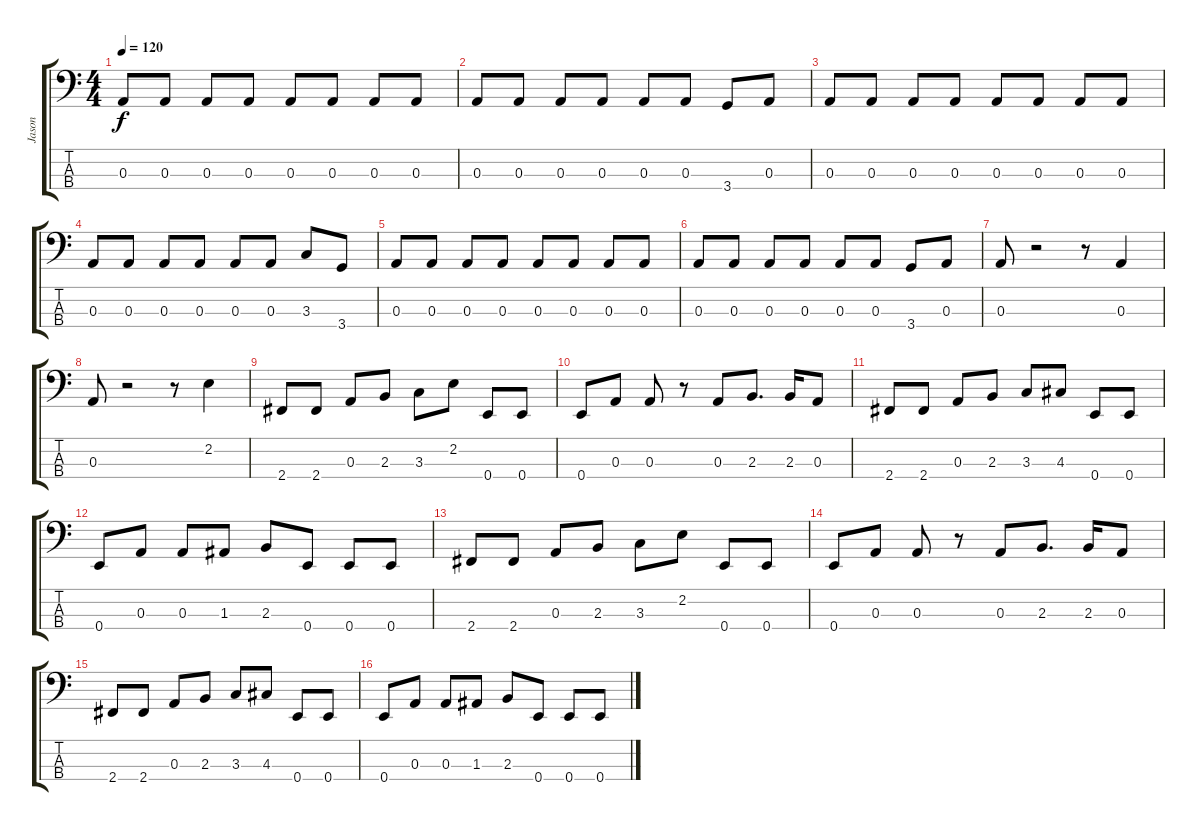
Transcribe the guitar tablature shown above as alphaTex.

\track ("Jason" "Jason") {instrument electricbasspick}
\staff {score tabs}
\tuning (G2 D2 A1 E1) {hide}
\ts (4 4)
\tempo 120
\clef f4
\ks c
0.3.8{dy f} 0.3.8 0.3.8 0.3.8 0.3.8 0.3.8 0.3.8 0.3.8 |
0.3.8 0.3.8 0.3.8 0.3.8 0.3.8 0.3.8 3.4.8 0.3.8 |
0.3.8 0.3.8 0.3.8 0.3.8 0.3.8 0.3.8 0.3.8 0.3.8 |
0.3.8 0.3.8 0.3.8 0.3.8 0.3.8 0.3.8 3.3.8 3.4.8 |
0.3.8 0.3.8 0.3.8 0.3.8 0.3.8 0.3.8 0.3.8 0.3.8 |
0.3.8 0.3.8 0.3.8 0.3.8 0.3.8 0.3.8 3.4.8 0.3.8 |
0.3.8 r.2 r.8 0.3.4 |
0.3.8 r.2 r.8 2.2.4 |
2.4.8 2.4.8 0.3.8 2.3.8 3.3.8 2.2.8 0.4.8 0.4.8 |
0.4.8 0.3.8 0.3.8 r.8 0.3.8 2.3.8{d} 2.3.16 0.3.8 |
2.4.8 2.4.8 0.3.8 2.3.8 3.3.8 4.3.8 0.4.8 0.4.8 |
0.4.8 0.3.8 0.3.8 1.3.8 2.3.8 0.4.8 0.4.8 0.4.8 |
2.4.8 2.4.8 0.3.8 2.3.8 3.3.8 2.2.8 0.4.8 0.4.8 |
0.4.8 0.3.8 0.3.8 r.8 0.3.8 2.3.8{d} 2.3.16 0.3.8 |
2.4.8 2.4.8 0.3.8 2.3.8 3.3.8 4.3.8 0.4.8 0.4.8 |
0.4.8 0.3.8 0.3.8 1.3.8 2.3.8 0.4.8 0.4.8 0.4.8
